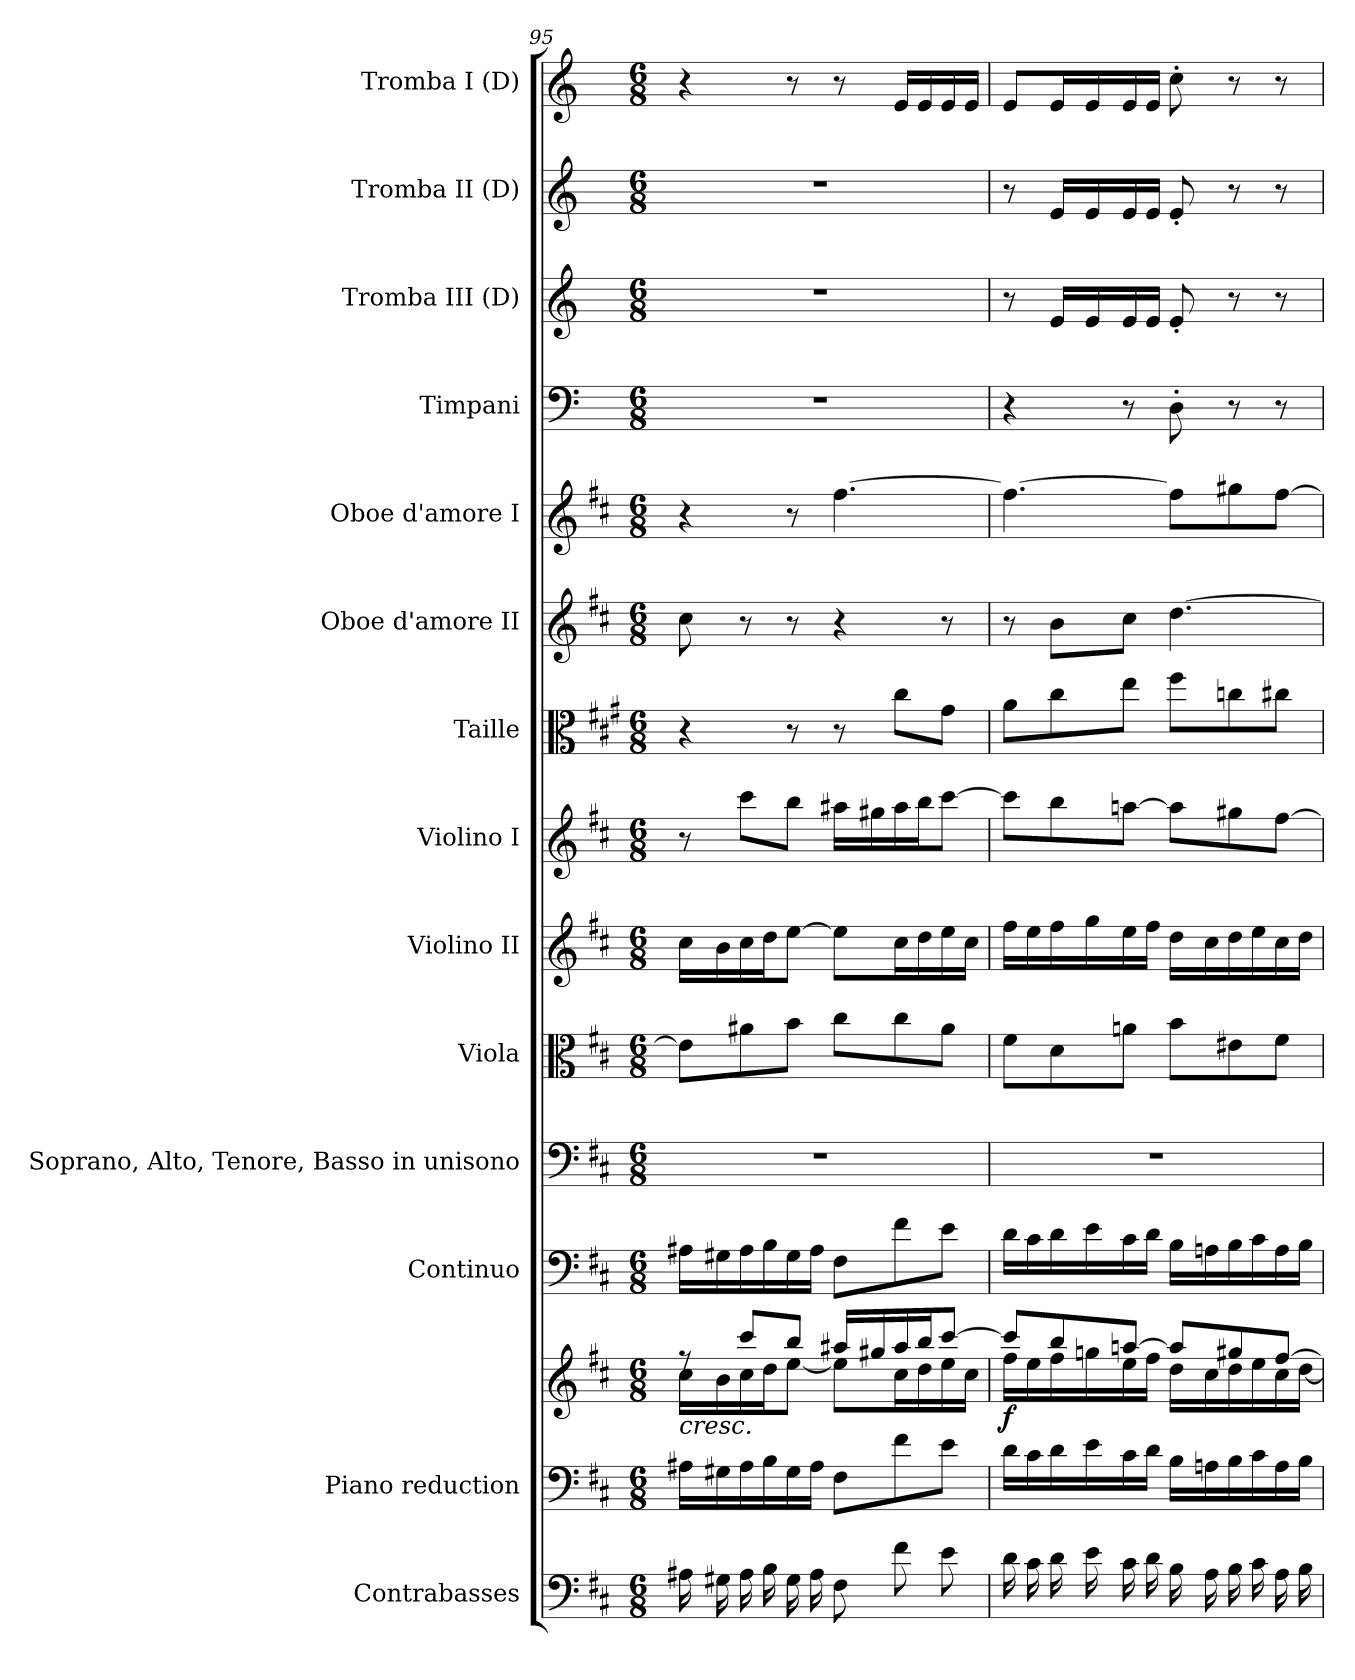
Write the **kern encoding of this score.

**kern	**kern	**kern	**dynam	**kern	**kern	**kern	**kern	**kern	**kern	**kern	**kern	**kern	**kern	**kern	**kern
*part14	*part13	*part13	*part13	*part12	*part11	*part10	*part9	*part8	*part7	*part6	*part5	*part4	*part3	*part2	*part1
*staff15	*staff14	*staff13	*staff13/14	*staff12	*staff11	*staff10	*staff9	*staff8	*staff7	*staff6	*staff5	*staff4	*staff3	*staff2	*staff1
*I"Contrabasses	*I"Piano reduction	*	*	*I"Continuo	*I"Soprano, Alto, Tenore, Basso in unisono	*I"Viola	*I"Violino II	*I"Violino I	*I"Taille	*I"Oboe d'amore II	*I"Oboe d'amore I	*I"Timpani	*I"Tromba III (D)	*I"Tromba II (D)	*I"Tromba I (D)
*I'Cbs.	*I'Pno	*	*	*	*	*	*	*	*	*I'Ob	*I'Ob	*I'Timp	*	*	*
!!LO:PB:g=z
*clefF4	*clefF4	*clefG2	*	*clefF4	*clefF4	*clefC3	*clefG2	*clefG2	*clefC3	*clefG2	*clefG2	*clefF4	*clefG2	*clefG2	*clefG2
*ITrd7c12	*	*	*	*	*	*	*	*	*ITrd4c7	*	*	*	*ITrd-1c-2	*ITrd-1c-2	*ITrd-1c-2
*k[f#c#]	*k[f#c#]	*k[f#c#]	*	*k[f#c#]	*k[f#c#]	*k[f#c#]	*k[f#c#]	*k[f#c#]	*k[f#c#]	*k[f#c#]	*k[f#c#]	*k[]	*k[f#c#]	*k[f#c#]	*k[f#c#]
*M6/8	*M6/8	*M6/8	*	*M6/8	*M6/8	*M6/8	*M6/8	*M6/8	*M6/8	*M6/8	*M6/8	*M6/8	*M6/8	*M6/8	*M6/8
=95	=95	=95	=95	=95	=95	=95	=95	=95	=95	=95	=95	=95	=95	=95	=95
*	*	*^	*	*	*	*	*	*	*	*	*	*	*	*	*
!	!	!LO:TX:b:i:t=cresc.	!	!	!	!	!	!	!	!	!	!	!	!	!	!
16AA#X\	16A#X\LL	8rff	16cc#\LL	.	16A#X\LL	2.r	8e\L]	16cc#\LL	8r	4r	8cc#\	4r	2.r	2.r	2.r	4r
16GG#X\	16G#X\	.	16b\	.	16G#X\	.	.	16b\	.	.	.	.	.	.	.	.
16AA#\	16A#\	8ccc#/L	16cc#\	.	16A#\	.	8a#X\	16cc#\	8ccc#\L	.	8r	.	.	.	.	.
16BB\	16B\	.	16dd\J	.	16B\	.	.	16dd\J	.	.	.	.	.	.	.	.
16GG#\	16G#\	8bb/J	[8ee\J	.	16G#\	.	8b\J	[8ee\J	8bb\J	8r	8r	8r	.	.	.	8r
16AA#\	16A#\JJ	.	.	.	16A#\JJ	.	.	.	.	.	.	.	.	.	.	.
8FF#\	8F#\L	16aa#X/LL	8ee\L]	.	8F#\L	.	8cc#\L	8ee\L]	16aa#X\LL	8r	4r	[4.ff#\	.	.	.	8r
.	.	16gg#X/	.	.	.	.	.	.	16gg#X\	.	.	.	.	.	.	.
8F#\	8f#\	16aa#/	16cc#\L	.	8f#\	.	8cc#\	16cc#\L	16aa#\	8f#\L	.	.	.	.	.	16f#/LL
.	.	16bb/J	16dd\	.	.	.	.	16dd\	16bb\J	.	.	.	.	.	.	16f#/
8E\	8e\J	[8ccc#/J	16ee\	.	8e\J	.	8a#\J	16ee\	[8ccc#\J	8c#\J	8r	.	.	.	.	16f#/
.	.	.	16cc#\JJ	.	.	.	.	16cc#\JJ	.	.	.	.	.	.	.	16f#/JJ
=96	=96	=96	=96	=96	=96	=96	=96	=96	=96	=96	=96	=96	=96	=96	=96	=96
!	!	!	!	!LO:DY:b	!	!	!	!	!	!	!	!	!	!	!	!
16D\	16d\LL	8ccc#/L]	16ff#\LL	f	16d\LL	2.r	8f#\L	16ff#\LL	8ccc#\L]	8d\L	8r	4.ff#\_	4r	8r	8r	8f#/L
16C#\	16c#\	.	16ee\	.	16c#\	.	.	16ee\	.	.	.	.	.	.	.	.
16D\	16d\	8bb/	16ff#\	.	16d\	.	8d\	16ff#\	8bb\	8f#\	8b\L	.	.	16f#/LL	16f#/LL	16f#/L
16E\	16e\	.	16ggn\	.	16e\	.	.	16gg\	.	.	.	.	.	16f#/	16f#/	16f#/
16C#\	16c#\	[8aan/J	16ee\	.	16c#\	.	8an\J	16ee\	[8aan\J	8a\J	8cc#\J	.	8r	16f#/	16f#/	16f#/
16D\	16d\JJ	.	16ff#\JJ	.	16d\JJ	.	.	16ff#\JJ	.	.	.	.	.	16f#/JJ	16f#/JJ	16f#/JJ
16BB\	16B\LL	8aa/L]	16dd\LL	.	16B\LL	.	8b\L	16dd\LL	8aa\L]	8b\L	[4.dd\	8ff#\L]	8D'\	8f#'/	8f#'/	8dd'\
16AA\	16An\	.	16cc#\	.	16An\	.	.	16cc#\	.	.	.	.	.	.	.	.
16BB\	16B\	8gg#X/	16dd\	.	16B\	.	8e#X\	16dd\	8gg#X\	8fn\	.	8gg#X\	8r	8r	8r	8r
16C#\	16c#\	.	16ee\	.	16c#\	.	.	16ee\	.	.	.	.	.	.	.	.
16AA\	16A\	[8ff#/J	16cc#\	.	16A\	.	8f#\J	16cc#\	[8ff#\J	8f#X\J	.	[8ff#\J	8r	8r	8r	8r
16BB\	16B\JJ	.	[16dd\JJ	.	16B\JJ	.	.	16dd\JJ	.	.	.	.	.	.	.	.
*	*	*v	*v	*	*	*	*	*	*	*	*	*	*	*	*	*
=	=	=	=	=	=	=	=	=	=	=	=	=	=	=	=
*-	*-	*-	*-	*-	*-	*-	*-	*-	*-	*-	*-	*-	*-	*-	*-
